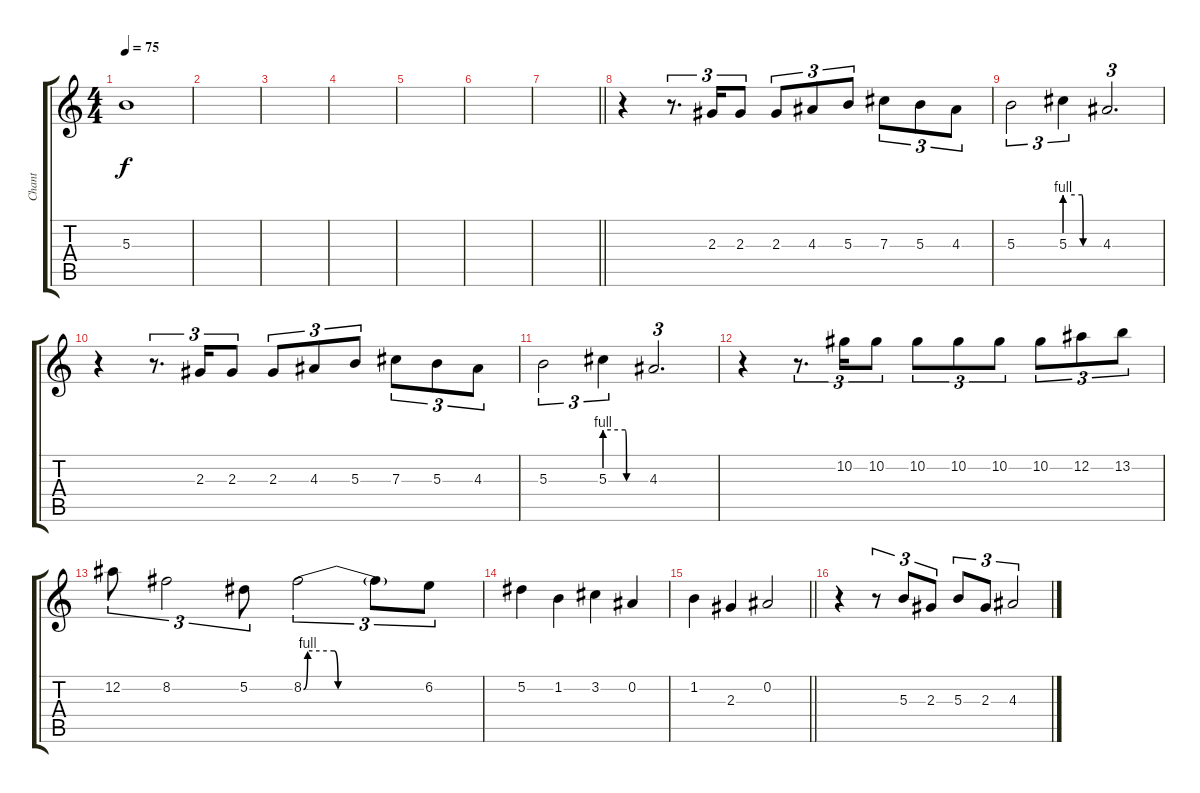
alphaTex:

\track ("Chant" "Chant") {instrument contrabass}
\staff {score tabs}
\tuning (Eb4 Bb3 Gb3 Db3 Ab2 Eb2) {hide}
\ts (4 4)
\tempo 75
\clef g2
\ks c
5.3{t}.1{dy f volume 4} |
|
|
|
|
|
\barLineRight lightlight
|
r.4{volume 14} r.8{d tu (3 2)} 2.3.16{tu (3 2)} 2.3.8{tu (3 2)} 2.3.8{tu (3 2)} 4.3.8{tu (3 2)} 5.3.8{tu (3 2)} 7.3.8{tu (3 2)} 5.3.8{tu (3 2)} 4.3.8{tu (3 2)} |
5.3.2{tu (3 2)} 5.3{be (custom 0 4 30 4 32 0 60 0)}.4{tu (3 2)} 4.3.2{d tu (3 2)} |
r.4 r.8{d tu (3 2)} 2.3.16{tu (3 2)} 2.3.8{tu (3 2)} 2.3.8{tu (3 2)} 4.3.8{tu (3 2)} 5.3.8{tu (3 2)} 7.3.8{tu (3 2)} 5.3.8{tu (3 2)} 4.3.8{tu (3 2)} |
5.3.2{tu (3 2)} 5.3{be (custom 0 4 30 4 32 0 60 0)}.4{tu (3 2)} 4.3.2{d tu (3 2)} |
r.4 r.8{d tu (3 2)} 10.2.16{tu (3 2)} 10.2.8{tu (3 2)} 10.2.8{tu (3 2)} 10.2.8{tu (3 2)} 10.2.8{tu (3 2)} 10.2.8{tu (3 2)} 12.2.8{tu (3 2)} 13.2.8{tu (3 2)} |
12.2.8{tu (3 2)} 8.2.2{tu (3 2)} 5.2.8{tu (3 2)} 8.2{be (custom 0 0 2 4 15 4 17 0 60 0)}.2{tu (3 2)} 8.2{t}.8{tu (3 2)} 6.2.8{tu (3 2)} |
5.2.4 1.2.4 3.2.4 0.2.4 |
\barLineRight lightlight
1.2.4 2.3.4 0.2.2 |
r.4 r.8{tu (3 2)} 5.3.8{tu (3 2)} 2.3.8{tu (3 2)} 5.3.8{tu (3 2)} 2.3.8{tu (3 2)} 4.3.2{tu (3 2)}
